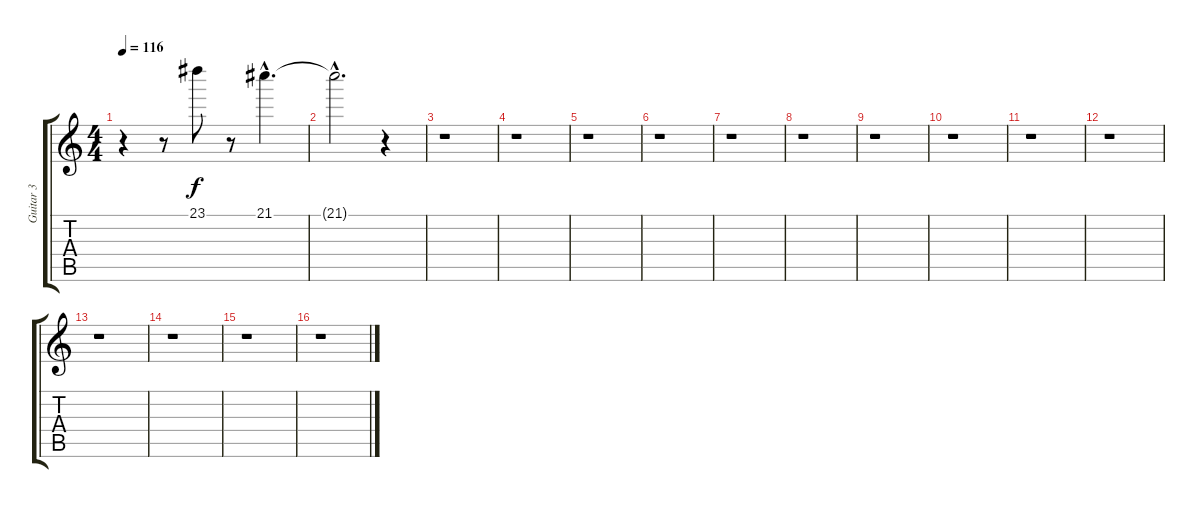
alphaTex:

\track ("Guitar 3" "Guitar 3") {instrument distortionguitar}
\staff {score tabs}
\tuning (E4 B3 G3 D3 A2 E2) {hide}
\ts (4 4)
\tempo 116
\clef g2
\ks c
r.4{dy f} r.8 23.1.8 r.8 21.1{hac}.4{d} |
21.1{hac t}.2{d} r.4 |
r.1 |
r.1 |
r.1 |
r.1 |
r.1 |
r.1 |
r.1 |
r.1 |
r.1 |
r.1 |
r.1 |
r.1 |
r.1 |
r.1
